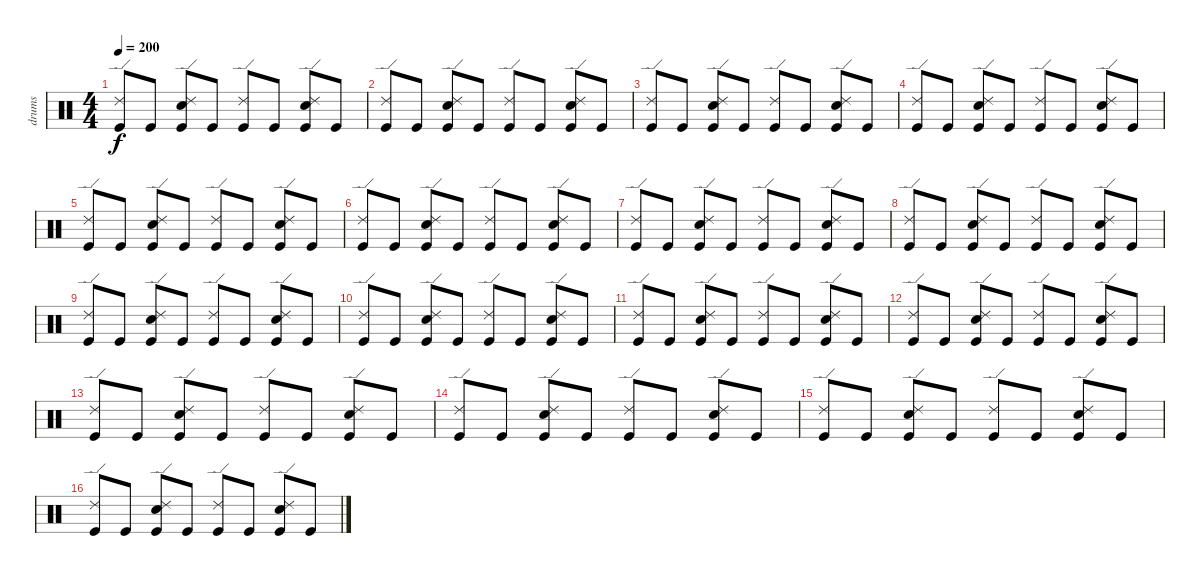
\track ("drums" "drums") {instrument percussion}
\staff {score}
\articulation defaults
\ts (4 4)
\tempo 200
\clef neutral
\ks c
("Ride (edge) 2" "Kick (hit)").8{dy f} "Kick (hit)".8 ("Ride (edge) 2" "Snare (hit) 2" "Kick (hit)").8 "Kick (hit)".8 ("Ride (edge) 2" "Kick (hit)").8 "Kick (hit)".8 ("Ride (edge) 2" "Snare (hit) 2" "Kick (hit)").8 "Kick (hit)".8 |
("Ride (edge) 2" "Kick (hit)").8 "Kick (hit)".8 ("Ride (edge) 2" "Snare (hit) 2" "Kick (hit)").8 "Kick (hit)".8 ("Ride (edge) 2" "Kick (hit)").8 "Kick (hit)".8 ("Ride (edge) 2" "Snare (hit) 2" "Kick (hit)").8 "Kick (hit)".8 |
("Ride (edge) 2" "Kick (hit)").8 "Kick (hit)".8 ("Ride (edge) 2" "Snare (hit) 2" "Kick (hit)").8 "Kick (hit)".8 ("Ride (edge) 2" "Kick (hit)").8 "Kick (hit)".8 ("Ride (edge) 2" "Snare (hit) 2" "Kick (hit)").8 "Kick (hit)".8 |
("Ride (edge) 2" "Kick (hit)").8 "Kick (hit)".8 ("Ride (edge) 2" "Snare (hit) 2" "Kick (hit)").8 "Kick (hit)".8 ("Ride (edge) 2" "Kick (hit)").8 "Kick (hit)".8 ("Ride (edge) 2" "Snare (hit) 2" "Kick (hit)").8 "Kick (hit)".8 |
("Ride (edge) 2" "Kick (hit)").8 "Kick (hit)".8 ("Ride (edge) 2" "Snare (hit) 2" "Kick (hit)").8 "Kick (hit)".8 ("Ride (edge) 2" "Kick (hit)").8 "Kick (hit)".8 ("Ride (edge) 2" "Snare (hit) 2" "Kick (hit)").8 "Kick (hit)".8 |
("Ride (edge) 2" "Kick (hit)").8 "Kick (hit)".8 ("Ride (edge) 2" "Snare (hit) 2" "Kick (hit)").8 "Kick (hit)".8 ("Ride (edge) 2" "Kick (hit)").8 "Kick (hit)".8 ("Ride (edge) 2" "Snare (hit) 2" "Kick (hit)").8 "Kick (hit)".8 |
("Ride (edge) 2" "Kick (hit)").8 "Kick (hit)".8 ("Ride (edge) 2" "Snare (hit) 2" "Kick (hit)").8 "Kick (hit)".8 ("Ride (edge) 2" "Kick (hit)").8 "Kick (hit)".8 ("Ride (edge) 2" "Snare (hit) 2" "Kick (hit)").8 "Kick (hit)".8 |
("Ride (edge) 2" "Kick (hit)").8 "Kick (hit)".8 ("Ride (edge) 2" "Snare (hit) 2" "Kick (hit)").8 "Kick (hit)".8 ("Ride (edge) 2" "Kick (hit)").8 "Kick (hit)".8 ("Ride (edge) 2" "Snare (hit) 2" "Kick (hit)").8 "Kick (hit)".8 |
("Ride (edge) 2" "Kick (hit)").8 "Kick (hit)".8 ("Ride (edge) 2" "Snare (hit) 2" "Kick (hit)").8 "Kick (hit)".8 ("Ride (edge) 2" "Kick (hit)").8 "Kick (hit)".8 ("Ride (edge) 2" "Snare (hit) 2" "Kick (hit)").8 "Kick (hit)".8 |
("Ride (edge) 2" "Kick (hit)").8 "Kick (hit)".8 ("Ride (edge) 2" "Snare (hit) 2" "Kick (hit)").8 "Kick (hit)".8 ("Ride (edge) 2" "Kick (hit)").8 "Kick (hit)".8 ("Ride (edge) 2" "Snare (hit) 2" "Kick (hit)").8 "Kick (hit)".8 |
("Ride (edge) 2" "Kick (hit)").8 "Kick (hit)".8 ("Ride (edge) 2" "Snare (hit) 2" "Kick (hit)").8 "Kick (hit)".8 ("Ride (edge) 2" "Kick (hit)").8 "Kick (hit)".8 ("Ride (edge) 2" "Snare (hit) 2" "Kick (hit)").8 "Kick (hit)".8 |
("Ride (edge) 2" "Kick (hit)").8 "Kick (hit)".8 ("Ride (edge) 2" "Snare (hit) 2" "Kick (hit)").8 "Kick (hit)".8 ("Ride (edge) 2" "Kick (hit)").8 "Kick (hit)".8 ("Ride (edge) 2" "Snare (hit) 2" "Kick (hit)").8 "Kick (hit)".8 |
("Ride (edge) 2" "Kick (hit)").8 "Kick (hit)".8 ("Ride (edge) 2" "Snare (hit) 2" "Kick (hit)").8 "Kick (hit)".8 ("Ride (edge) 2" "Kick (hit)").8 "Kick (hit)".8 ("Ride (edge) 2" "Snare (hit) 2" "Kick (hit)").8 "Kick (hit)".8 |
("Ride (edge) 2" "Kick (hit)").8 "Kick (hit)".8 ("Ride (edge) 2" "Snare (hit) 2" "Kick (hit)").8 "Kick (hit)".8 ("Ride (edge) 2" "Kick (hit)").8 "Kick (hit)".8 ("Ride (edge) 2" "Snare (hit) 2" "Kick (hit)").8 "Kick (hit)".8 |
("Ride (edge) 2" "Kick (hit)").8 "Kick (hit)".8 ("Ride (edge) 2" "Snare (hit) 2" "Kick (hit)").8 "Kick (hit)".8 ("Ride (edge) 2" "Kick (hit)").8 "Kick (hit)".8 ("Ride (edge) 2" "Snare (hit) 2" "Kick (hit)").8 "Kick (hit)".8 |
("Ride (edge) 2" "Kick (hit)").8 "Kick (hit)".8 ("Ride (edge) 2" "Snare (hit) 2" "Kick (hit)").8 "Kick (hit)".8 ("Ride (edge) 2" "Kick (hit)").8 "Kick (hit)".8 ("Ride (edge) 2" "Snare (hit) 2" "Kick (hit)").8 "Kick (hit)".8
